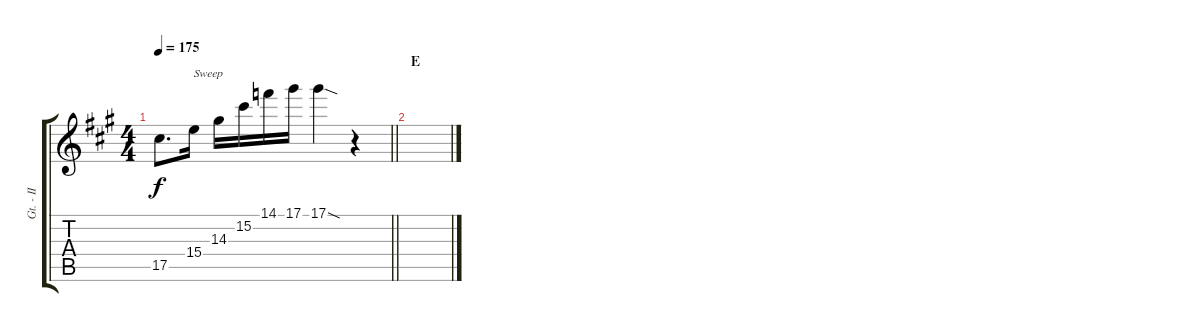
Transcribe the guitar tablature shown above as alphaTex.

\track ("Gt. - II" "Gt. - II") {instrument distortionguitar}
\staff {score tabs}
\tuning (Eb4 Bb3 Gb3 Db3 Ab2 Db2) {hide}
\ts (4 4)
\tempo 175
\clef g2
\barLineRight lightlight
\ks f#minor
17.5.8{d dy f} 15.4.16{txt "Sweep"} 14.3.16 15.2.16 14.1.16 17.1.16 17.1{sod}.4 r.4 |
\section ("" "E")
